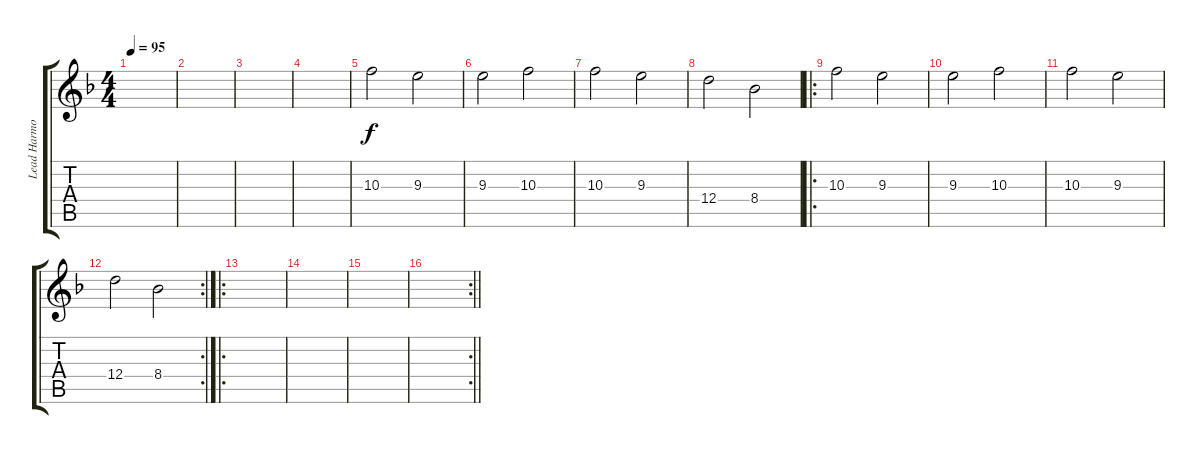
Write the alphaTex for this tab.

\track ("Lead Harmonies" "Lead Harmo") {instrument distortionguitar}
\staff {score tabs}
\tuning (E4 B3 G3 D3 A2 E2) {hide}
\ts (4 4)
\tempo 95
\clef g2
\ks dminor
|
|
|
|
10.3.2 9.3.2 |
9.3.2 10.3.2 |
10.3.2 9.3.2 |
12.4.2 8.4.2 |
\ro
10.3.2 9.3.2 |
9.3.2 10.3.2 |
10.3.2 9.3.2 |
\rc 2
12.4.2 8.4.2 |
\ro
|
|
|
\rc 2
\barLineRight lightlight
